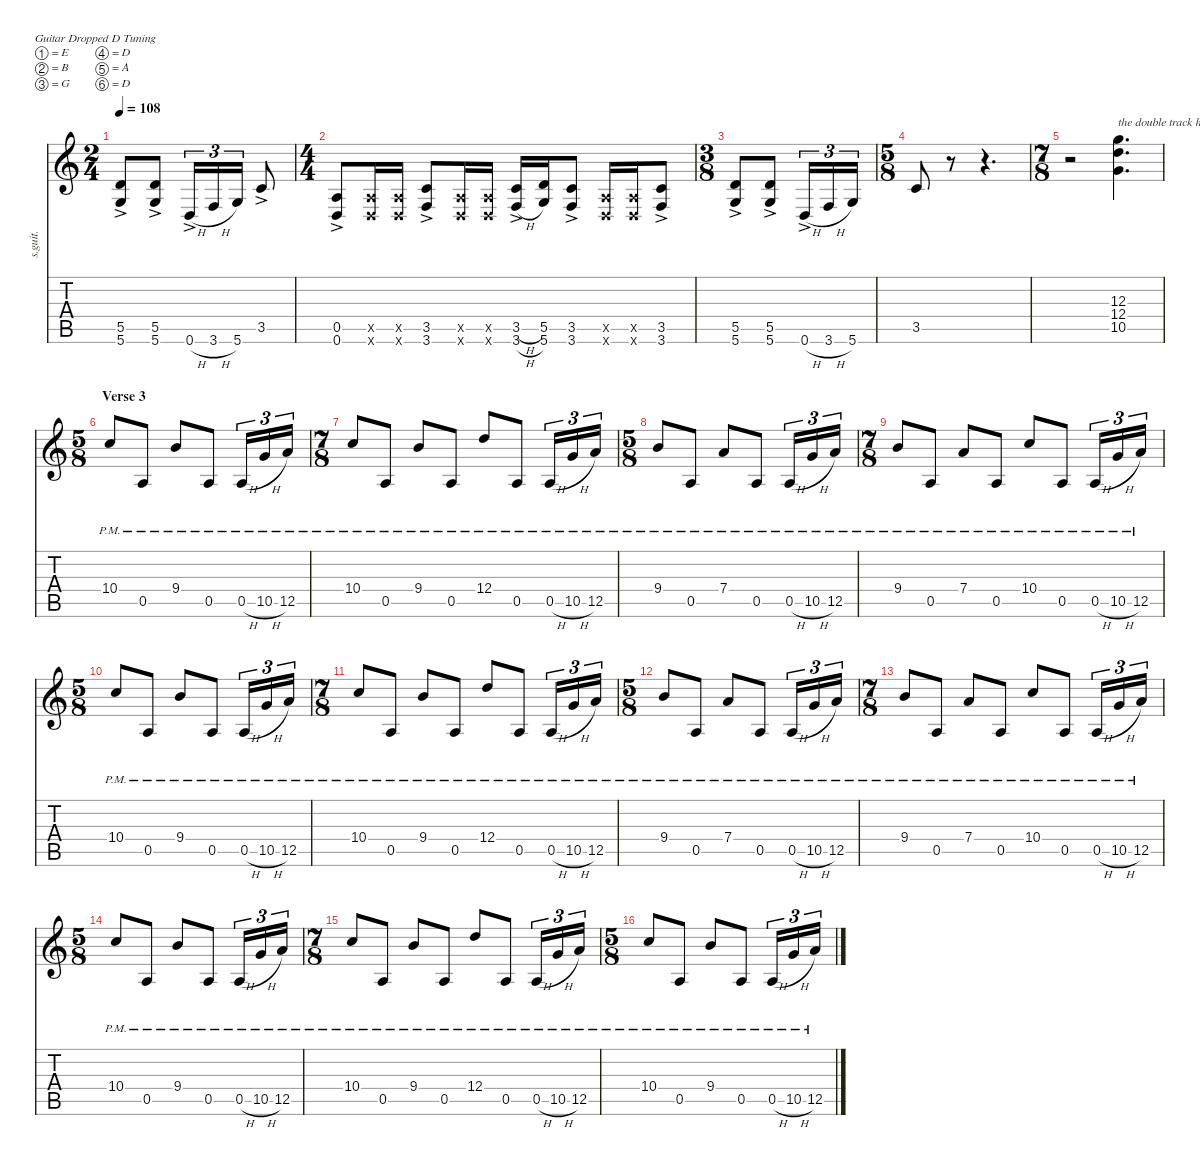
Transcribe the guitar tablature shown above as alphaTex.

\defaultSystemsLayout 4
\hideDynamics
\bracketExtendMode nobrackets
\track ("Adam Jones (Guitar I)" "s.guit.") {instrument distortionguitar}
\staff {score tabs}
\tuning (E4 B3 G3 D3 A2 D2)
\ts (2 4)
\beaming (8 2 2 2 2)
\tempo 108
\clef g2
\ks c
(5.5{ac} 5.6{ac}).8{lyrics (0 "") lyrics (1 "") lyrics (2 "") lyrics (3 "") lyrics (4 "") dy p} (5.5{ac} 5.6{ac}).8{lyrics (0 "") lyrics (1 "") lyrics (2 "") lyrics (3 "") lyrics (4 "")} 0.6{h ac}.16{tu (3 2) lyrics (0 "") lyrics (1 "") lyrics (2 "") lyrics (3 "") lyrics (4 "")} 3.6{h}.16{tu (3 2) lyrics (0 "") lyrics (1 "") lyrics (2 "") lyrics (3 "") lyrics (4 "") dy f} 5.6.16{tu (3 2) lyrics (0 "") lyrics (1 "") lyrics (2 "") lyrics (3 "") lyrics (4 "")} 3.5{ac}.8{lyrics (0 "") lyrics (1 "") lyrics (2 "") lyrics (3 "") lyrics (4 "") dy p} |
\ts (4 4)
\beaming (8 2 2 2 2)
(0.5{ac} 0.6{ac}).8{lyrics (0 "") lyrics (1 "") lyrics (2 "") lyrics (3 "") lyrics (4 "")} (0.5{x} 0.6{x}).16{lyrics (0 "") lyrics (1 "") lyrics (2 "") lyrics (3 "") lyrics (4 "") dy f} (0.5{x} 0.6{x}).16{lyrics (0 "") lyrics (1 "") lyrics (2 "") lyrics (3 "") lyrics (4 "")} (3.5{ac} 3.6{ac}).8{lyrics (0 "") lyrics (1 "") lyrics (2 "") lyrics (3 "") lyrics (4 "") dy p} (0.5{x} 0.6{x}).16{lyrics (0 "") lyrics (1 "") lyrics (2 "") lyrics (3 "") lyrics (4 "") dy f} (0.5{x} 0.6{x}).16{lyrics (0 "") lyrics (1 "") lyrics (2 "") lyrics (3 "") lyrics (4 "")} (3.5{h ac} 3.6{h ac}).16{lyrics (0 "") lyrics (1 "") lyrics (2 "") lyrics (3 "") lyrics (4 "") dy p} (5.5 5.6).16{lyrics (0 "") lyrics (1 "") lyrics (2 "") lyrics (3 "") lyrics (4 "") dy f} (3.5{ac} 3.6{ac}).8{lyrics (0 "") lyrics (1 "") lyrics (2 "") lyrics (3 "") lyrics (4 "") dy p} (0.5{x} 0.6{x}).16{lyrics (0 "") lyrics (1 "") lyrics (2 "") lyrics (3 "") lyrics (4 "") dy f} (0.5{x} 0.6{x}).16{lyrics (0 "") lyrics (1 "") lyrics (2 "") lyrics (3 "") lyrics (4 "")} (3.5{ac} 3.6{ac}).8{lyrics (0 "") lyrics (1 "") lyrics (2 "") lyrics (3 "") lyrics (4 "") dy p} |
\ts (3 8)
\beaming (8 2 2 2 2)
(5.5{ac} 5.6{ac}).8{lyrics (0 "") lyrics (1 "") lyrics (2 "") lyrics (3 "") lyrics (4 "")} (5.5{ac} 5.6{ac}).8{lyrics (0 "") lyrics (1 "") lyrics (2 "") lyrics (3 "") lyrics (4 "")} 0.6{h ac}.16{tu (3 2) lyrics (0 "") lyrics (1 "") lyrics (2 "") lyrics (3 "") lyrics (4 "")} 3.6{h}.16{tu (3 2) lyrics (0 "") lyrics (1 "") lyrics (2 "") lyrics (3 "") lyrics (4 "") dy f} 5.6.16{tu (3 2) lyrics (0 "") lyrics (1 "") lyrics (2 "") lyrics (3 "") lyrics (4 "")} |
\ts (5 8)
\beaming (8 2 2 2 2)
3.5.8{lyrics (0 "") lyrics (1 "") lyrics (2 "") lyrics (3 "") lyrics (4 "")} r.8 r.4{d} |
\ts (7 8)
\beaming (8 2 2 2 2)
r.2 (12.3 12.4 10.5).4{d txt "the double track holds this out longer" lyrics (0 "") lyrics (1 "") lyrics (2 "") lyrics (3 "") lyrics (4 "")} |
\ts (5 8)
\beaming (8 2 2 2 2)
\section ("" "Verse 3")
10.4{pm}.8{lyrics (0 "") lyrics (1 "") lyrics (2 "") lyrics (3 "") lyrics (4 "")} 0.5{pm}.8{lyrics (0 "") lyrics (1 "") lyrics (2 "") lyrics (3 "") lyrics (4 "")} 9.4{pm}.8{lyrics (0 "") lyrics (1 "") lyrics (2 "") lyrics (3 "") lyrics (4 "")} 0.5{pm}.8{lyrics (0 "") lyrics (1 "") lyrics (2 "") lyrics (3 "") lyrics (4 "")} 0.5{h pm}.16{tu (3 2) lyrics (0 "") lyrics (1 "") lyrics (2 "") lyrics (3 "") lyrics (4 "")} 10.5{h pm}.16{tu (3 2) lyrics (0 "") lyrics (1 "") lyrics (2 "") lyrics (3 "") lyrics (4 "")} 12.5{pm}.16{tu (3 2) lyrics (0 "") lyrics (1 "") lyrics (2 "") lyrics (3 "") lyrics (4 "")} |
\ts (7 8)
\beaming (8 2 2 2 2)
10.4{pm}.8{lyrics (0 "") lyrics (1 "") lyrics (2 "") lyrics (3 "") lyrics (4 "")} 0.5{pm}.8{lyrics (0 "") lyrics (1 "") lyrics (2 "") lyrics (3 "") lyrics (4 "")} 9.4{pm}.8{lyrics (0 "") lyrics (1 "") lyrics (2 "") lyrics (3 "") lyrics (4 "")} 0.5{pm}.8{lyrics (0 "") lyrics (1 "") lyrics (2 "") lyrics (3 "") lyrics (4 "")} 12.4{pm}.8{lyrics (0 "") lyrics (1 "") lyrics (2 "") lyrics (3 "") lyrics (4 "")} 0.5{pm}.8{lyrics (0 "") lyrics (1 "") lyrics (2 "") lyrics (3 "") lyrics (4 "")} 0.5{h pm}.16{tu (3 2) lyrics (0 "") lyrics (1 "") lyrics (2 "") lyrics (3 "") lyrics (4 "")} 10.5{h pm}.16{tu (3 2) lyrics (0 "") lyrics (1 "") lyrics (2 "") lyrics (3 "") lyrics (4 "")} 12.5{pm}.16{tu (3 2) lyrics (0 "") lyrics (1 "") lyrics (2 "") lyrics (3 "") lyrics (4 "")} |
\ts (5 8)
\beaming (8 2 2 2 2)
9.4{pm}.8{lyrics (0 "") lyrics (1 "") lyrics (2 "") lyrics (3 "") lyrics (4 "")} 0.5{pm}.8{lyrics (0 "") lyrics (1 "") lyrics (2 "") lyrics (3 "") lyrics (4 "")} 7.4{pm}.8{lyrics (0 "") lyrics (1 "") lyrics (2 "") lyrics (3 "") lyrics (4 "")} 0.5{pm}.8{lyrics (0 "") lyrics (1 "") lyrics (2 "") lyrics (3 "") lyrics (4 "")} 0.5{h pm}.16{tu (3 2) lyrics (0 "") lyrics (1 "") lyrics (2 "") lyrics (3 "") lyrics (4 "")} 10.5{h pm}.16{tu (3 2) lyrics (0 "") lyrics (1 "") lyrics (2 "") lyrics (3 "") lyrics (4 "")} 12.5{pm}.16{tu (3 2) lyrics (0 "") lyrics (1 "") lyrics (2 "") lyrics (3 "") lyrics (4 "")} |
\ts (7 8)
\beaming (8 2 2 2 2)
9.4{pm}.8{lyrics (0 "") lyrics (1 "") lyrics (2 "") lyrics (3 "") lyrics (4 "")} 0.5{pm}.8{lyrics (0 "") lyrics (1 "") lyrics (2 "") lyrics (3 "") lyrics (4 "")} 7.4{pm}.8{lyrics (0 "") lyrics (1 "") lyrics (2 "") lyrics (3 "") lyrics (4 "")} 0.5{pm}.8{lyrics (0 "") lyrics (1 "") lyrics (2 "") lyrics (3 "") lyrics (4 "")} 10.4{pm}.8{lyrics (0 "") lyrics (1 "") lyrics (2 "") lyrics (3 "") lyrics (4 "")} 0.5{pm}.8{lyrics (0 "") lyrics (1 "") lyrics (2 "") lyrics (3 "") lyrics (4 "")} 0.5{h pm}.16{tu (3 2) lyrics (0 "") lyrics (1 "") lyrics (2 "") lyrics (3 "") lyrics (4 "")} 10.5{h pm}.16{tu (3 2) lyrics (0 "") lyrics (1 "") lyrics (2 "") lyrics (3 "") lyrics (4 "")} 12.5{pm}.16{tu (3 2) lyrics (0 "") lyrics (1 "") lyrics (2 "") lyrics (3 "") lyrics (4 "")} |
\ts (5 8)
\beaming (8 2 2 2 2)
10.4{pm}.8{lyrics (0 "") lyrics (1 "") lyrics (2 "") lyrics (3 "") lyrics (4 "")} 0.5{pm}.8{lyrics (0 "") lyrics (1 "") lyrics (2 "") lyrics (3 "") lyrics (4 "")} 9.4{pm}.8{lyrics (0 "") lyrics (1 "") lyrics (2 "") lyrics (3 "") lyrics (4 "")} 0.5{pm}.8{lyrics (0 "") lyrics (1 "") lyrics (2 "") lyrics (3 "") lyrics (4 "")} 0.5{h pm}.16{tu (3 2) lyrics (0 "") lyrics (1 "") lyrics (2 "") lyrics (3 "") lyrics (4 "")} 10.5{h pm}.16{tu (3 2) lyrics (0 "") lyrics (1 "") lyrics (2 "") lyrics (3 "") lyrics (4 "")} 12.5{pm}.16{tu (3 2) lyrics (0 "") lyrics (1 "") lyrics (2 "") lyrics (3 "") lyrics (4 "")} |
\ts (7 8)
\beaming (8 2 2 2 2)
10.4{pm}.8{lyrics (0 "") lyrics (1 "") lyrics (2 "") lyrics (3 "") lyrics (4 "")} 0.5{pm}.8{lyrics (0 "") lyrics (1 "") lyrics (2 "") lyrics (3 "") lyrics (4 "")} 9.4{pm}.8{lyrics (0 "") lyrics (1 "") lyrics (2 "") lyrics (3 "") lyrics (4 "")} 0.5{pm}.8{lyrics (0 "") lyrics (1 "") lyrics (2 "") lyrics (3 "") lyrics (4 "")} 12.4{pm}.8{lyrics (0 "") lyrics (1 "") lyrics (2 "") lyrics (3 "") lyrics (4 "")} 0.5{pm}.8{lyrics (0 "") lyrics (1 "") lyrics (2 "") lyrics (3 "") lyrics (4 "")} 0.5{h pm}.16{tu (3 2) lyrics (0 "") lyrics (1 "") lyrics (2 "") lyrics (3 "") lyrics (4 "")} 10.5{h pm}.16{tu (3 2) lyrics (0 "") lyrics (1 "") lyrics (2 "") lyrics (3 "") lyrics (4 "")} 12.5{pm}.16{tu (3 2) lyrics (0 "") lyrics (1 "") lyrics (2 "") lyrics (3 "") lyrics (4 "")} |
\ts (5 8)
\beaming (8 2 2 2 2)
9.4{pm}.8{lyrics (0 "") lyrics (1 "") lyrics (2 "") lyrics (3 "") lyrics (4 "")} 0.5{pm}.8{lyrics (0 "") lyrics (1 "") lyrics (2 "") lyrics (3 "") lyrics (4 "")} 7.4{pm}.8{lyrics (0 "") lyrics (1 "") lyrics (2 "") lyrics (3 "") lyrics (4 "")} 0.5{pm}.8{lyrics (0 "") lyrics (1 "") lyrics (2 "") lyrics (3 "") lyrics (4 "")} 0.5{h pm}.16{tu (3 2) lyrics (0 "") lyrics (1 "") lyrics (2 "") lyrics (3 "") lyrics (4 "")} 10.5{h pm}.16{tu (3 2) lyrics (0 "") lyrics (1 "") lyrics (2 "") lyrics (3 "") lyrics (4 "")} 12.5{pm}.16{tu (3 2) lyrics (0 "") lyrics (1 "") lyrics (2 "") lyrics (3 "") lyrics (4 "")} |
\ts (7 8)
\beaming (8 2 2 2 2)
9.4{pm}.8{lyrics (0 "") lyrics (1 "") lyrics (2 "") lyrics (3 "") lyrics (4 "")} 0.5{pm}.8{lyrics (0 "") lyrics (1 "") lyrics (2 "") lyrics (3 "") lyrics (4 "")} 7.4{pm}.8{lyrics (0 "") lyrics (1 "") lyrics (2 "") lyrics (3 "") lyrics (4 "")} 0.5{pm}.8{lyrics (0 "") lyrics (1 "") lyrics (2 "") lyrics (3 "") lyrics (4 "")} 10.4{pm}.8{lyrics (0 "") lyrics (1 "") lyrics (2 "") lyrics (3 "") lyrics (4 "")} 0.5{pm}.8{lyrics (0 "") lyrics (1 "") lyrics (2 "") lyrics (3 "") lyrics (4 "")} 0.5{h pm}.16{tu (3 2) lyrics (0 "") lyrics (1 "") lyrics (2 "") lyrics (3 "") lyrics (4 "")} 10.5{h pm}.16{tu (3 2) lyrics (0 "") lyrics (1 "") lyrics (2 "") lyrics (3 "") lyrics (4 "")} 12.5{pm}.16{tu (3 2) lyrics (0 "") lyrics (1 "") lyrics (2 "") lyrics (3 "") lyrics (4 "")} |
\ts (5 8)
\beaming (8 2 2 2 2)
10.4{pm}.8{lyrics (0 "") lyrics (1 "") lyrics (2 "") lyrics (3 "") lyrics (4 "")} 0.5{pm}.8{lyrics (0 "") lyrics (1 "") lyrics (2 "") lyrics (3 "") lyrics (4 "")} 9.4{pm}.8{lyrics (0 "") lyrics (1 "") lyrics (2 "") lyrics (3 "") lyrics (4 "")} 0.5{pm}.8{lyrics (0 "") lyrics (1 "") lyrics (2 "") lyrics (3 "") lyrics (4 "")} 0.5{h pm}.16{tu (3 2) lyrics (0 "") lyrics (1 "") lyrics (2 "") lyrics (3 "") lyrics (4 "")} 10.5{h pm}.16{tu (3 2) lyrics (0 "") lyrics (1 "") lyrics (2 "") lyrics (3 "") lyrics (4 "")} 12.5{pm}.16{tu (3 2) lyrics (0 "") lyrics (1 "") lyrics (2 "") lyrics (3 "") lyrics (4 "")} |
\ts (7 8)
\beaming (8 2 2 2 2)
10.4{pm}.8{lyrics (0 "") lyrics (1 "") lyrics (2 "") lyrics (3 "") lyrics (4 "")} 0.5{pm}.8{lyrics (0 "") lyrics (1 "") lyrics (2 "") lyrics (3 "") lyrics (4 "")} 9.4{pm}.8{lyrics (0 "") lyrics (1 "") lyrics (2 "") lyrics (3 "") lyrics (4 "")} 0.5{pm}.8{lyrics (0 "") lyrics (1 "") lyrics (2 "") lyrics (3 "") lyrics (4 "")} 12.4{pm}.8{lyrics (0 "") lyrics (1 "") lyrics (2 "") lyrics (3 "") lyrics (4 "")} 0.5{pm}.8{lyrics (0 "") lyrics (1 "") lyrics (2 "") lyrics (3 "") lyrics (4 "")} 0.5{h pm}.16{tu (3 2) lyrics (0 "") lyrics (1 "") lyrics (2 "") lyrics (3 "") lyrics (4 "")} 10.5{h pm}.16{tu (3 2) lyrics (0 "") lyrics (1 "") lyrics (2 "") lyrics (3 "") lyrics (4 "")} 12.5{pm}.16{tu (3 2) lyrics (0 "") lyrics (1 "") lyrics (2 "") lyrics (3 "") lyrics (4 "")} |
\ts (5 8)
\beaming (8 2 2 2 2)
10.4{pm}.8{lyrics (0 "") lyrics (1 "") lyrics (2 "") lyrics (3 "") lyrics (4 "")} 0.5{pm}.8{lyrics (0 "") lyrics (1 "") lyrics (2 "") lyrics (3 "") lyrics (4 "")} 9.4{pm}.8{lyrics (0 "") lyrics (1 "") lyrics (2 "") lyrics (3 "") lyrics (4 "")} 0.5{pm}.8{lyrics (0 "") lyrics (1 "") lyrics (2 "") lyrics (3 "") lyrics (4 "")} 0.5{h pm}.16{tu (3 2) lyrics (0 "") lyrics (1 "") lyrics (2 "") lyrics (3 "") lyrics (4 "")} 10.5{h pm}.16{tu (3 2) lyrics (0 "") lyrics (1 "") lyrics (2 "") lyrics (3 "") lyrics (4 "")} 12.5{pm}.16{tu (3 2) lyrics (0 "") lyrics (1 "") lyrics (2 "") lyrics (3 "") lyrics (4 "")}
